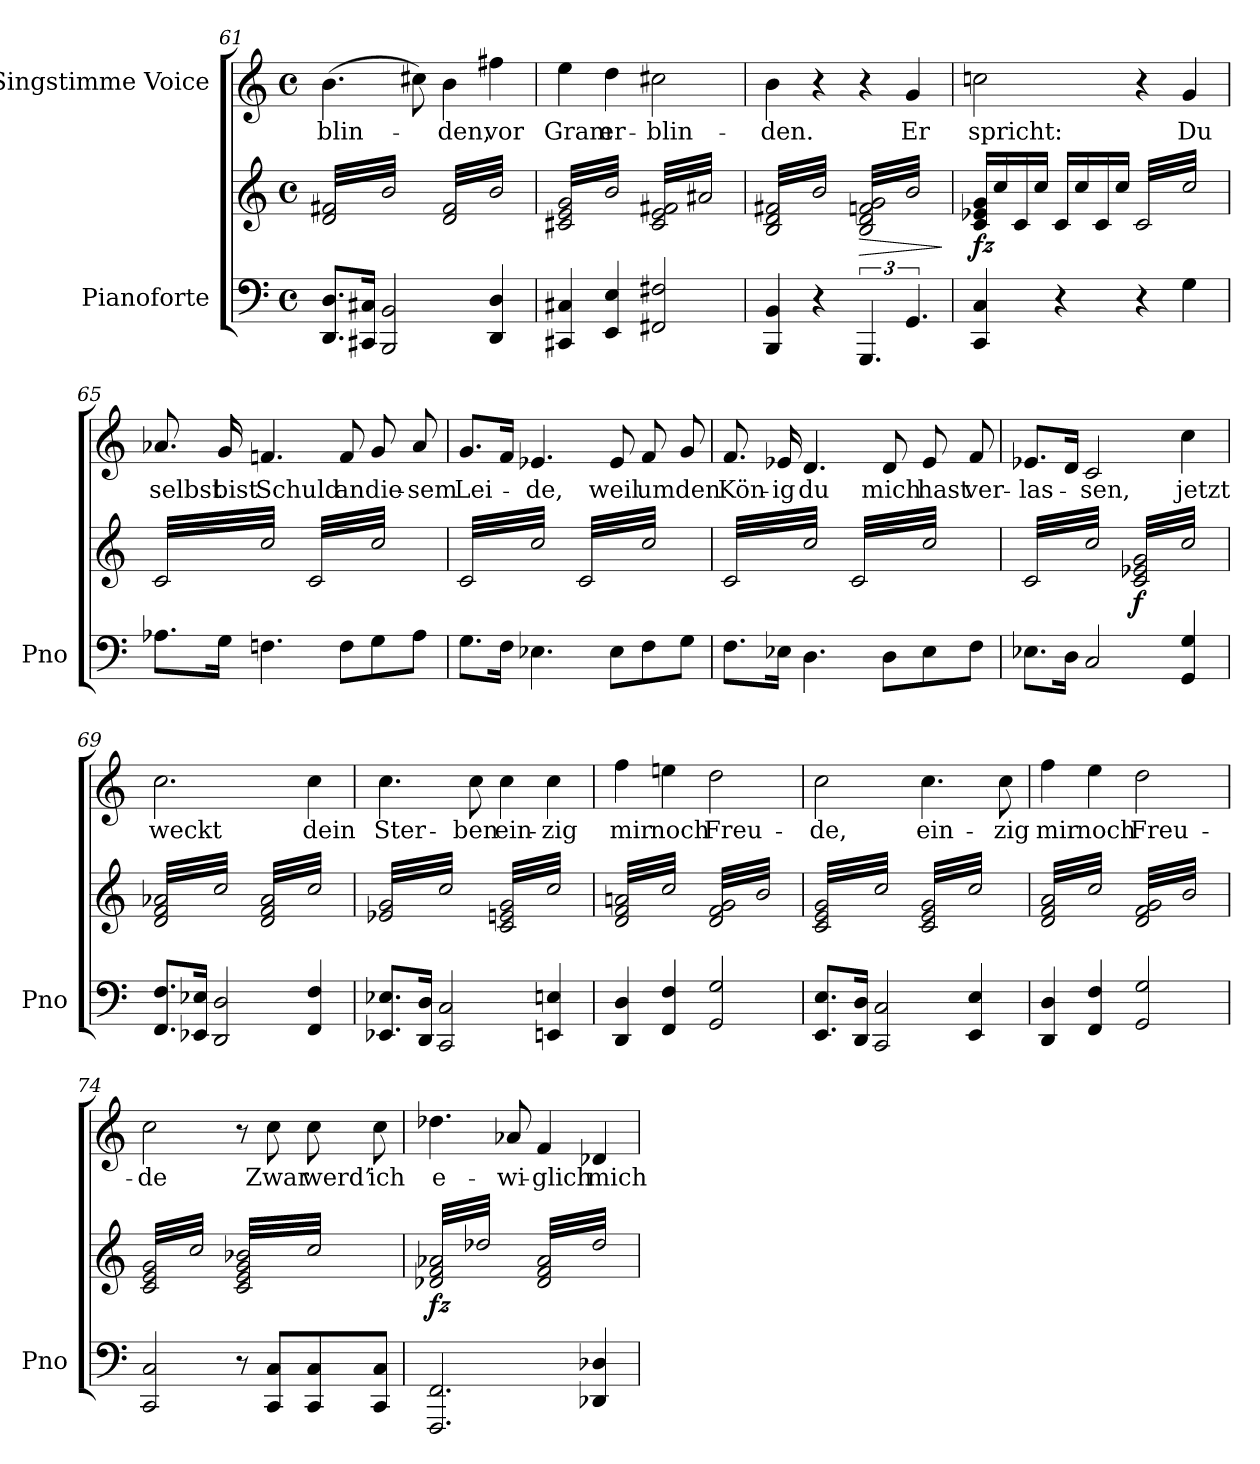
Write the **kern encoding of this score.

**kern	**kern	**dynam	**kern	**text
*part2	*part2	*part2	*part1	*part1
*staff3	*staff2	*staff2/3	*staff1	*staff1
*I"Pianoforte	*	*	*I"Singstimme Voice	*
*I'Pno	*	*	*	*
*clefF4	*clefG2	*	*clefG2	*
*k[]	*k[]	*	*k[]	*
*M4/4	*M4/4	*	*M4/4	*
*met(c)	*met(c)	*	*met(c)	*
=61	=61	=61	=61	=61
!	!	!	!	!LO:LY:b
*	*tremolo	*	*	*
8.DD/ 8.D/L	32d/ 32f#X/LLL	.	(4.b\	-blin-
.	32b/	.	.	.
.	32d/ 32f#X/	.	.	.
.	32b/	.	.	.
.	32d/ 32f#X/	.	.	.
.	32b/	.	.	.
16CC#X/ 16C#X/Jk	32d/ 32f#X/	.	.	.
.	32b/	.	.	.
2BBB/ 2BB/	32d/ 32f#X/	.	.	.
.	32b/	.	.	.
.	32d/ 32f#X/	.	.	.
.	32b/	.	.	.
.	32d/ 32f#X/	.	8cc#X\)	.
.	32b/	.	.	.
.	32d/ 32f#X/	.	.	.
.	32b/JJJ	.	.	.
!	!	!	!	!LO:LY:b
.	32d/ 32f#/LLL	.	4b\	-den,
.	32b/	.	.	.
.	32d/ 32f#/	.	.	.
.	32b/	.	.	.
.	32d/ 32f#/	.	.	.
.	32b/	.	.	.
.	32d/ 32f#/	.	.	.
.	32b/	.	.	.
!	!	!	!	!LO:LY:b
4DD/ 4D/	32d/ 32f#/	.	4ff#X\	vor
.	32b/	.	.	.
.	32d/ 32f#/	.	.	.
.	32b/	.	.	.
.	32d/ 32f#/	.	.	.
.	32b/	.	.	.
.	32d/ 32f#/	.	.	.
.	32b/JJJ	.	.	.
=62	=62	=62	=62	=62
!	!	!	!	!LO:LY:b
4CC#X/ 4C#X/	32c#X/ 32e/ 32g/LLL	.	4ee\	Gram
.	32b/	.	.	.
.	32c#X/ 32e/ 32g/	.	.	.
.	32b/	.	.	.
.	32c#X/ 32e/ 32g/	.	.	.
.	32b/	.	.	.
.	32c#X/ 32e/ 32g/	.	.	.
.	32b/	.	.	.
!	!	!	!	!LO:LY:b
4EE/ 4E/	32c#X/ 32e/ 32g/	.	4dd\	er-
.	32b/	.	.	.
.	32c#X/ 32e/ 32g/	.	.	.
.	32b/	.	.	.
.	32c#X/ 32e/ 32g/	.	.	.
.	32b/	.	.	.
.	32c#X/ 32e/ 32g/	.	.	.
.	32b/JJJ	.	.	.
!	!	!	!	!LO:LY:b
2FF#X/ 2F#X/	32c#/ 32e/ 32f#X/LLL	.	2cc#X\	-blin-
.	32a#X/	.	.	.
.	32c#/ 32e/ 32f#X/	.	.	.
.	32a#X/	.	.	.
.	32c#/ 32e/ 32f#X/	.	.	.
.	32a#X/	.	.	.
.	32c#/ 32e/ 32f#X/	.	.	.
.	32a#X/	.	.	.
.	32c#/ 32e/ 32f#X/	.	.	.
.	32a#X/	.	.	.
.	32c#/ 32e/ 32f#X/	.	.	.
.	32a#X/	.	.	.
.	32c#/ 32e/ 32f#X/	.	.	.
.	32a#X/	.	.	.
.	32c#/ 32e/ 32f#X/	.	.	.
.	32a#X/JJJ	.	.	.
=63	=63	=63	=63	=63
!	!	!	!	!LO:LY:b
4BBB/ 4BB/	32B/ 32d/ 32f#X/LLL	.	4b\	-den.
.	32b/	.	.	.
.	32B/ 32d/ 32f#X/	.	.	.
.	32b/	.	.	.
.	32B/ 32d/ 32f#X/	.	.	.
.	32b/	.	.	.
.	32B/ 32d/ 32f#X/	.	.	.
.	32b/	.	.	.
4r	32B/ 32d/ 32f#X/	.	4r	.
.	32b/	.	.	.
.	32B/ 32d/ 32f#X/	.	.	.
.	32b/	.	.	.
.	32B/ 32d/ 32f#X/	.	.	.
.	32b/	.	.	.
.	32B/ 32d/ 32f#X/	.	.	.
.	32b/JJJ	.	.	.
!	!	!LO:HP:b	!	!
6.GGG/	32B/ 32d/ 32fn/ 32g/LLL	>	4r	.
.	32b/	.	.	.
.	32B/ 32d/ 32fn/ 32g/	.	.	.
.	32b/	.	.	.
.	32B/ 32d/ 32fn/ 32g/	.	.	.
.	32b/	.	.	.
.	32B/ 32d/ 32fn/ 32g/	.	.	.
.	32b/	.	.	.
!	!	!	!	!LO:LY:b
6.GG/	32B/ 32d/ 32fn/ 32g/	.	4g/	Er
.	32b/	.	.	.
.	32B/ 32d/ 32fn/ 32g/	.	.	.
.	32b/	.	.	.
.	32B/ 32d/ 32fn/ 32g/	.	.	.
.	32b/	.	.	.
.	32B/ 32d/ 32fn/ 32g/	.	.	.
.	32b/JJJ	.	.	.
*	*Xtremolo	*	*	*
.	.	]	.	.
!!LO:PB:g=z
=64	=64	=64	=64	=64
!	!	!LO:DY:b	!	!LO:LY:b
4CC/ 4C/	16c/ 16e-X/ 16g/LL	fz	2ccn\	spricht:
.	.	.	.	.
.	16cc/	.	.	.
.	.	.	.	.
.	16c/	.	.	.
.	.	.	.	.
.	16cc/JJ	.	.	.
.	.	.	.	.
4r	16c/LL	.	.	.
.	16cc/	.	.	.
.	16c/	.	.	.
.	16cc/JJ	.	.	.
*	*tremolo	*	*	*
4r	32c/LLL	.	4r	.
.	32cc/	.	.	.
.	32c/	.	.	.
.	32cc/	.	.	.
.	32c/	.	.	.
.	32cc/	.	.	.
.	32c/	.	.	.
.	32cc/	.	.	.
!	!	!	!	!LO:LY:b
4G\	32c/	.	4g/	Du
.	32cc/	.	.	.
.	32c/	.	.	.
.	32cc/	.	.	.
.	32c/	.	.	.
.	32cc/	.	.	.
.	32c/	.	.	.
.	32cc/JJJ	.	.	.
!!LO:PB:g=z
=65	=65	=65	=65	=65
!	!	!	!	!LO:LY:b
8.A-X\L	32c/LLL	.	8.a-X/	selbst
.	32cc/	.	.	.
.	32c/	.	.	.
.	32cc/	.	.	.
.	32c/	.	.	.
.	32cc/	.	.	.
!	!	!	!	!LO:LY:b
16G\Jk	32c/	.	16g/	bist
.	32cc/	.	.	.
!	!	!	!	!LO:LY:b
4.Fn\	32c/	.	4.fn/	Schuld
.	32cc/	.	.	.
.	32c/	.	.	.
.	32cc/	.	.	.
.	32c/	.	.	.
.	32cc/	.	.	.
.	32c/	.	.	.
.	32cc/JJJ	.	.	.
.	32c/LLL	.	.	.
.	32cc/	.	.	.
.	32c/	.	.	.
.	32cc/	.	.	.
!	!	!	!	!LO:LY:b
8F\L	32c/	.	8f/	an
.	32cc/	.	.	.
.	32c/	.	.	.
.	32cc/	.	.	.
!	!	!	!	!LO:LY:b
8G\	32c/	.	8g/	die-
.	32cc/	.	.	.
.	32c/	.	.	.
.	32cc/	.	.	.
!	!	!	!	!LO:LY:b
8A-\J	32c/	.	8a-/	-sem
.	32cc/	.	.	.
.	32c/	.	.	.
.	32cc/JJJ	.	.	.
=66	=66	=66	=66	=66
!	!	!	!	!LO:LY:b
8.G\L	32c/LLL	.	8.g/L	Lei-
.	32cc/	.	.	.
.	32c/	.	.	.
.	32cc/	.	.	.
.	32c/	.	.	.
.	32cc/	.	.	.
16F\Jk	32c/	.	16f/Jk	.
.	32cc/	.	.	.
!	!	!	!	!LO:LY:b
4.E-X\	32c/	.	4.e-X/	-de,
.	32cc/	.	.	.
.	32c/	.	.	.
.	32cc/	.	.	.
.	32c/	.	.	.
.	32cc/	.	.	.
.	32c/	.	.	.
.	32cc/JJJ	.	.	.
.	32c/LLL	.	.	.
.	32cc/	.	.	.
.	32c/	.	.	.
.	32cc/	.	.	.
!	!	!	!	!LO:LY:b
8E-\L	32c/	.	8e-/	weil
.	32cc/	.	.	.
.	32c/	.	.	.
.	32cc/	.	.	.
!	!	!	!	!LO:LY:b
8F\	32c/	.	8f/	um
.	32cc/	.	.	.
.	32c/	.	.	.
.	32cc/	.	.	.
!	!	!	!	!LO:LY:b
8G\J	32c/	.	8g/	den
.	32cc/	.	.	.
.	32c/	.	.	.
.	32cc/JJJ	.	.	.
=67	=67	=67	=67	=67
!	!	!	!	!LO:LY:b
8.F\L	32c/LLL	.	8.f/	Kön-
.	32cc/	.	.	.
.	32c/	.	.	.
.	32cc/	.	.	.
.	32c/	.	.	.
.	32cc/	.	.	.
!	!	!	!	!LO:LY:b
16E-X\Jk	32c/	.	16e-X/	-ig
.	32cc/	.	.	.
!	!	!	!	!LO:LY:b
4.D\	32c/	.	4.d/	du
.	32cc/	.	.	.
.	32c/	.	.	.
.	32cc/	.	.	.
.	32c/	.	.	.
.	32cc/	.	.	.
.	32c/	.	.	.
.	32cc/JJJ	.	.	.
.	32c/LLL	.	.	.
.	32cc/	.	.	.
.	32c/	.	.	.
.	32cc/	.	.	.
!	!	!	!	!LO:LY:b
8D\L	32c/	.	8d/	mich
.	32cc/	.	.	.
.	32c/	.	.	.
.	32cc/	.	.	.
!	!	!	!	!LO:LY:b
8E-\	32c/	.	8e-/	hast
.	32cc/	.	.	.
.	32c/	.	.	.
.	32cc/	.	.	.
!	!	!	!	!LO:LY:b
8F\J	32c/	.	8f/	ver-
.	32cc/	.	.	.
.	32c/	.	.	.
.	32cc/JJJ	.	.	.
=68	=68	=68	=68	=68
!	!	!	!	!LO:LY:b
8.E-X\L	32c/LLL	.	8.e-X/L	-las-
.	32cc/	.	.	.
.	32c/	.	.	.
.	32cc/	.	.	.
.	32c/	.	.	.
.	32cc/	.	.	.
16D\Jk	32c/	.	16d/Jk	.
.	32cc/	.	.	.
!	!	!	!	!LO:LY:b
2C/	32c/	.	2c/	-sen,
.	32cc/	.	.	.
.	32c/	.	.	.
.	32cc/	.	.	.
.	32c/	.	.	.
.	32cc/	.	.	.
.	32c/	.	.	.
.	32cc/JJJ	.	.	.
!	!	!LO:DY:b	!	!
.	32c/ 32e-X/ 32g/LLL	f	.	.
.	32cc/	.	.	.
.	32c/ 32e-X/ 32g/	.	.	.
.	32cc/	.	.	.
.	32c/ 32e-X/ 32g/	.	.	.
.	32cc/	.	.	.
.	32c/ 32e-X/ 32g/	.	.	.
.	32cc/	.	.	.
!	!	!	!	!LO:LY:b
4GG/ 4G/	32c/ 32e-X/ 32g/	.	4cc\	jetzt
.	32cc/	.	.	.
.	32c/ 32e-X/ 32g/	.	.	.
.	32cc/	.	.	.
.	32c/ 32e-X/ 32g/	.	.	.
.	32cc/	.	.	.
.	32c/ 32e-X/ 32g/	.	.	.
.	32cc/JJJ	.	.	.
=69	=69	=69	=69	=69
!	!	!	!	!LO:LY:b
8.FF/ 8.F/L	32d/ 32f/ 32a-X/LLL	.	2.cc\	weckt
.	32cc/	.	.	.
.	32d/ 32f/ 32a-X/	.	.	.
.	32cc/	.	.	.
.	32d/ 32f/ 32a-X/	.	.	.
.	32cc/	.	.	.
16EE-X/ 16E-X/Jk	32d/ 32f/ 32a-X/	.	.	.
.	32cc/	.	.	.
2DD/ 2D/	32d/ 32f/ 32a-X/	.	.	.
.	32cc/	.	.	.
.	32d/ 32f/ 32a-X/	.	.	.
.	32cc/	.	.	.
.	32d/ 32f/ 32a-X/	.	.	.
.	32cc/	.	.	.
.	32d/ 32f/ 32a-X/	.	.	.
.	32cc/JJJ	.	.	.
.	32d/ 32f/ 32a-/LLL	.	.	.
.	32cc/	.	.	.
.	32d/ 32f/ 32a-/	.	.	.
.	32cc/	.	.	.
.	32d/ 32f/ 32a-/	.	.	.
.	32cc/	.	.	.
.	32d/ 32f/ 32a-/	.	.	.
.	32cc/	.	.	.
!	!	!	!	!LO:LY:b
4FF/ 4F/	32d/ 32f/ 32a-/	.	4cc\	dein
.	32cc/	.	.	.
.	32d/ 32f/ 32a-/	.	.	.
.	32cc/	.	.	.
.	32d/ 32f/ 32a-/	.	.	.
.	32cc/	.	.	.
.	32d/ 32f/ 32a-/	.	.	.
.	32cc/JJJ	.	.	.
!!LO:LB:g=z
=70	=70	=70	=70	=70
!	!	!	!	!LO:LY:b
8.EE-X/ 8.E-X/L	32e-X/ 32g/LLL	.	4.cc\	Ster-
.	32cc/	.	.	.
.	32e-X/ 32g/	.	.	.
.	32cc/	.	.	.
.	32e-X/ 32g/	.	.	.
.	32cc/	.	.	.
16DD/ 16D/Jk	32e-X/ 32g/	.	.	.
.	32cc/	.	.	.
2CC/ 2C/	32e-X/ 32g/	.	.	.
.	32cc/	.	.	.
.	32e-X/ 32g/	.	.	.
.	32cc/	.	.	.
!	!	!	!	!LO:LY:b
.	32e-X/ 32g/	.	8cc\	-ben
.	32cc/	.	.	.
.	32e-X/ 32g/	.	.	.
.	32cc/JJJ	.	.	.
!	!	!	!	!LO:LY:b
.	32c/ 32en/ 32g/LLL	.	4cc\	ein-
.	32cc/	.	.	.
.	32c/ 32en/ 32g/	.	.	.
.	32cc/	.	.	.
.	32c/ 32en/ 32g/	.	.	.
.	32cc/	.	.	.
.	32c/ 32en/ 32g/	.	.	.
.	32cc/	.	.	.
!	!	!	!	!LO:LY:b
4EEn/ 4En/	32c/ 32en/ 32g/	.	4cc\	-zig
.	32cc/	.	.	.
.	32c/ 32en/ 32g/	.	.	.
.	32cc/	.	.	.
.	32c/ 32en/ 32g/	.	.	.
.	32cc/	.	.	.
.	32c/ 32en/ 32g/	.	.	.
.	32cc/JJJ	.	.	.
=71	=71	=71	=71	=71
!	!	!	!	!LO:LY:b
4DD/ 4D/	32d/ 32f/ 32an/LLL	.	4ff\	mir
.	32cc/	.	.	.
.	32d/ 32f/ 32an/	.	.	.
.	32cc/	.	.	.
.	32d/ 32f/ 32an/	.	.	.
.	32cc/	.	.	.
.	32d/ 32f/ 32an/	.	.	.
.	32cc/	.	.	.
!	!	!	!	!LO:LY:b
4FF/ 4F/	32d/ 32f/ 32an/	.	4een\	noch
.	32cc/	.	.	.
.	32d/ 32f/ 32an/	.	.	.
.	32cc/	.	.	.
.	32d/ 32f/ 32an/	.	.	.
.	32cc/	.	.	.
.	32d/ 32f/ 32an/	.	.	.
.	32cc/JJJ	.	.	.
!	!	!	!	!LO:LY:b
2GG/ 2G/	32d/ 32f/ 32g/LLL	.	2dd\	Freu-
.	32b/	.	.	.
.	32d/ 32f/ 32g/	.	.	.
.	32b/	.	.	.
.	32d/ 32f/ 32g/	.	.	.
.	32b/	.	.	.
.	32d/ 32f/ 32g/	.	.	.
.	32b/	.	.	.
.	32d/ 32f/ 32g/	.	.	.
.	32b/	.	.	.
.	32d/ 32f/ 32g/	.	.	.
.	32b/	.	.	.
.	32d/ 32f/ 32g/	.	.	.
.	32b/	.	.	.
.	32d/ 32f/ 32g/	.	.	.
.	32b/JJJ	.	.	.
=72	=72	=72	=72	=72
!	!	!	!	!LO:LY:b
8.EE/ 8.E/L	32c/ 32e/ 32g/LLL	.	2cc\	-de,
.	32cc/	.	.	.
.	32c/ 32e/ 32g/	.	.	.
.	32cc/	.	.	.
.	32c/ 32e/ 32g/	.	.	.
.	32cc/	.	.	.
16DD/ 16D/Jk	32c/ 32e/ 32g/	.	.	.
.	32cc/	.	.	.
2CC/ 2C/	32c/ 32e/ 32g/	.	.	.
.	32cc/	.	.	.
.	32c/ 32e/ 32g/	.	.	.
.	32cc/	.	.	.
.	32c/ 32e/ 32g/	.	.	.
.	32cc/	.	.	.
.	32c/ 32e/ 32g/	.	.	.
.	32cc/JJJ	.	.	.
!	!	!	!	!LO:LY:b
.	32c/ 32e/ 32g/LLL	.	4.cc\	ein-
.	32cc/	.	.	.
.	32c/ 32e/ 32g/	.	.	.
.	32cc/	.	.	.
.	32c/ 32e/ 32g/	.	.	.
.	32cc/	.	.	.
.	32c/ 32e/ 32g/	.	.	.
.	32cc/	.	.	.
4EE/ 4E/	32c/ 32e/ 32g/	.	.	.
.	32cc/	.	.	.
.	32c/ 32e/ 32g/	.	.	.
.	32cc/	.	.	.
!	!	!	!	!LO:LY:b
.	32c/ 32e/ 32g/	.	8cc\	-zig
.	32cc/	.	.	.
.	32c/ 32e/ 32g/	.	.	.
.	32cc/JJJ	.	.	.
=73	=73	=73	=73	=73
!	!	!	!	!LO:LY:b
4DD/ 4D/	32d/ 32f/ 32a/LLL	.	4ff\	mir
.	32cc/	.	.	.
.	32d/ 32f/ 32a/	.	.	.
.	32cc/	.	.	.
.	32d/ 32f/ 32a/	.	.	.
.	32cc/	.	.	.
.	32d/ 32f/ 32a/	.	.	.
.	32cc/	.	.	.
!	!	!	!	!LO:LY:b
4FF/ 4F/	32d/ 32f/ 32a/	.	4ee\	noch
.	32cc/	.	.	.
.	32d/ 32f/ 32a/	.	.	.
.	32cc/	.	.	.
.	32d/ 32f/ 32a/	.	.	.
.	32cc/	.	.	.
.	32d/ 32f/ 32a/	.	.	.
.	32cc/JJJ	.	.	.
!	!	!	!	!LO:LY:b
2GG/ 2G/	32d/ 32f/ 32g/LLL	.	2dd\	Freu-
.	32b/	.	.	.
.	32d/ 32f/ 32g/	.	.	.
.	32b/	.	.	.
.	32d/ 32f/ 32g/	.	.	.
.	32b/	.	.	.
.	32d/ 32f/ 32g/	.	.	.
.	32b/	.	.	.
.	32d/ 32f/ 32g/	.	.	.
.	32b/	.	.	.
.	32d/ 32f/ 32g/	.	.	.
.	32b/	.	.	.
.	32d/ 32f/ 32g/	.	.	.
.	32b/	.	.	.
.	32d/ 32f/ 32g/	.	.	.
.	32b/JJJ	.	.	.
=74	=74	=74	=74	=74
!	!	!	!	!LO:LY:b
2CC/ 2C/	32c/ 32e/ 32g/LLL	.	2cc\	-de
.	32cc/	.	.	.
.	32c/ 32e/ 32g/	.	.	.
.	32cc/	.	.	.
.	32c/ 32e/ 32g/	.	.	.
.	32cc/	.	.	.
.	32c/ 32e/ 32g/	.	.	.
.	32cc/	.	.	.
.	32c/ 32e/ 32g/	.	.	.
.	32cc/	.	.	.
.	32c/ 32e/ 32g/	.	.	.
.	32cc/	.	.	.
.	32c/ 32e/ 32g/	.	.	.
.	32cc/	.	.	.
.	32c/ 32e/ 32g/	.	.	.
.	32cc/JJJ	.	.	.
8r	32c/ 32e/ 32g/ 32b-X/LLL	.	8r	.
.	32cc/	.	.	.
.	32c/ 32e/ 32g/ 32b-X/	.	.	.
.	32cc/	.	.	.
!	!	!	!	!LO:LY:b
8CC/ 8C/L	32c/ 32e/ 32g/ 32b-X/	.	8cc\	Zwar
.	32cc/	.	.	.
.	32c/ 32e/ 32g/ 32b-X/	.	.	.
.	32cc/	.	.	.
!	!	!	!	!LO:LY:b
8CC/ 8C/	32c/ 32e/ 32g/ 32b-X/	.	8cc\	werd’
.	32cc/	.	.	.
.	32c/ 32e/ 32g/ 32b-X/	.	.	.
.	32cc/	.	.	.
!	!	!	!	!LO:LY:b
8CC/ 8C/J	32c/ 32e/ 32g/ 32b-X/	.	8cc\	ich
.	32cc/	.	.	.
.	32c/ 32e/ 32g/ 32b-X/	.	.	.
.	32cc/JJJ	.	.	.
=75	=75	=75	=75	=75
!	!	!LO:DY:b	!	!LO:LY:b
2.FFF/ 2.FF/	32d-X/ 32f/ 32a-X/LLL	fz	4.dd-X\	e-
.	32dd-X/	.	.	.
.	32d-X/ 32f/ 32a-X/	.	.	.
.	32dd-X/	.	.	.
.	32d-X/ 32f/ 32a-X/	.	.	.
.	32dd-X/	.	.	.
.	32d-X/ 32f/ 32a-X/	.	.	.
.	32dd-X/	.	.	.
.	32d-X/ 32f/ 32a-X/	.	.	.
.	32dd-X/	.	.	.
.	32d-X/ 32f/ 32a-X/	.	.	.
.	32dd-X/	.	.	.
!	!	!	!	!LO:LY:b
.	32d-X/ 32f/ 32a-X/	.	8a-X/	-wi-
.	32dd-X/	.	.	.
.	32d-X/ 32f/ 32a-X/	.	.	.
.	32dd-X/JJJ	.	.	.
!	!	!	!	!LO:LY:b
.	32d-/ 32f/ 32a-/LLL	.	4f/	-glich
.	32dd-/	.	.	.
.	32d-/ 32f/ 32a-/	.	.	.
.	32dd-/	.	.	.
.	32d-/ 32f/ 32a-/	.	.	.
.	32dd-/	.	.	.
.	32d-/ 32f/ 32a-/	.	.	.
.	32dd-/	.	.	.
!	!	!	!	!LO:LY:b
4DD-X/ 4D-X/	32d-/ 32f/ 32a-/	.	4d-X/	mich
.	32dd-/	.	.	.
.	32d-/ 32f/ 32a-/	.	.	.
.	32dd-/	.	.	.
.	32d-/ 32f/ 32a-/	.	.	.
.	32dd-/	.	.	.
.	32d-/ 32f/ 32a-/	.	.	.
.	32dd-/JJJ	.	.	.
*	*Xtremolo	*	*	*
.	.	.	.	.
.	.	.	.	.
.	.	.	.	.
.	.	.	.	.
.	.	.	.	.
.	.	.	.	.
.	.	.	.	.
.	.	.	.	.
=	=	=	=	=
*-	*-	*-	*-	*-
